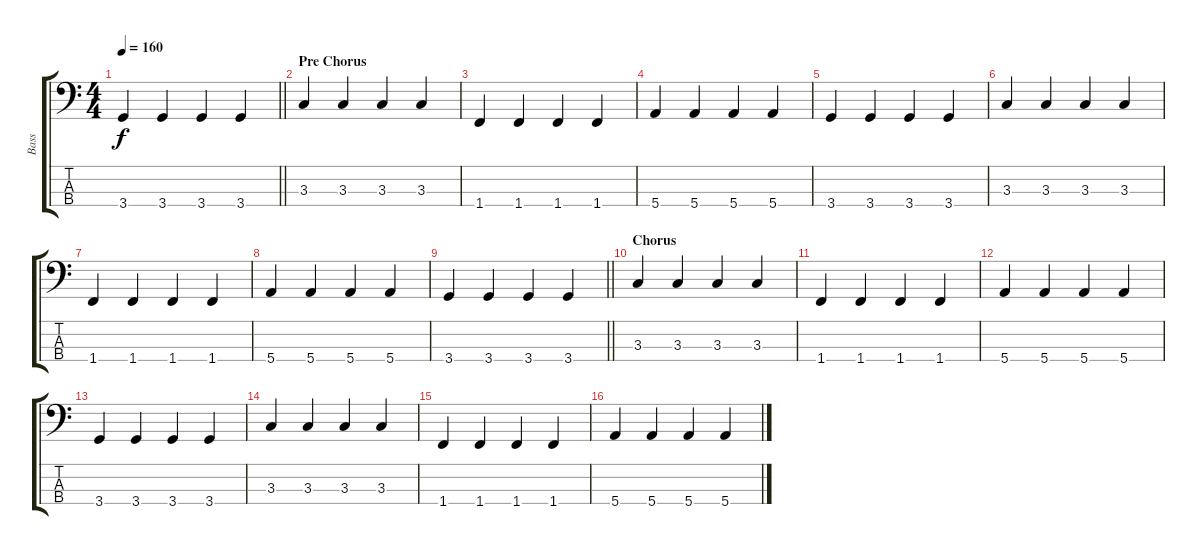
\track ("Bass" "Bass") {instrument slapbass1}
\staff {score tabs}
\tuning (G2 D2 A1 E1) {hide}
\ts (4 4)
\tempo 160
\clef f4
\barLineRight lightlight
\ks c
3.4.4{dy f} 3.4.4 3.4.4 3.4.4 |
\section ("" "Pre Chorus")
3.3.4 3.3.4 3.3.4 3.3.4 |
1.4.4 1.4.4 1.4.4 1.4.4 |
5.4.4 5.4.4 5.4.4 5.4.4 |
3.4.4 3.4.4 3.4.4 3.4.4 |
3.3.4 3.3.4 3.3.4 3.3.4 |
1.4.4 1.4.4 1.4.4 1.4.4 |
5.4.4 5.4.4 5.4.4 5.4.4 |
\barLineRight lightlight
3.4.4 3.4.4 3.4.4 3.4.4 |
\section ("" "Chorus")
3.3.4 3.3.4 3.3.4 3.3.4 |
1.4.4 1.4.4 1.4.4 1.4.4 |
5.4.4 5.4.4 5.4.4 5.4.4 |
3.4.4 3.4.4 3.4.4 3.4.4 |
3.3.4 3.3.4 3.3.4 3.3.4 |
1.4.4 1.4.4 1.4.4 1.4.4 |
5.4.4 5.4.4 5.4.4 5.4.4
